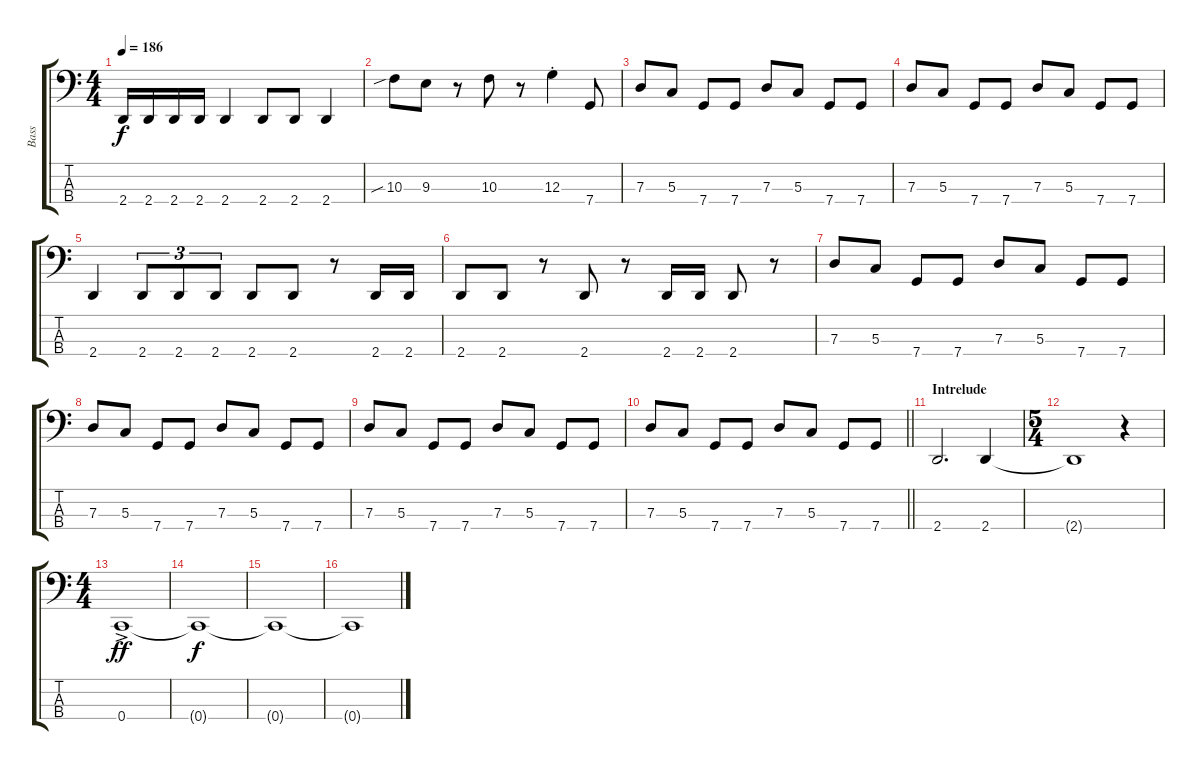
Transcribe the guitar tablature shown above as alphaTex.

\track ("Bass" "Bass") {instrument electricbasspick}
\staff {score tabs}
\tuning (F2 C2 G1 C1) {hide}
\ts (4 4)
\tempo 186
\clef f4
\ks c
2.4.16{dy f} 2.4.16 2.4.16 2.4.16 2.4.4 2.4.8 2.4.8 2.4.4 |
10.3{sib}.8 9.3.8 r.8 10.3.8 r.8 12.3{st}.4 7.4.8 |
7.3.8 5.3.8 7.4.8 7.4.8 7.3.8 5.3.8 7.4.8 7.4.8 |
7.3.8 5.3.8 7.4.8 7.4.8 7.3.8 5.3.8 7.4.8 7.4.8 |
2.4.4 2.4.8{tu (3 2)} 2.4.8{tu (3 2)} 2.4.8{tu (3 2)} 2.4.8 2.4.8 r.8 2.4.16 2.4.16 |
2.4.8 2.4.8 r.8 2.4.8 r.8 2.4.16 2.4.16 2.4.8 r.8 |
7.3.8 5.3.8 7.4.8 7.4.8 7.3.8 5.3.8 7.4.8 7.4.8 |
7.3.8 5.3.8 7.4.8 7.4.8 7.3.8 5.3.8 7.4.8 7.4.8 |
7.3.8 5.3.8 7.4.8 7.4.8 7.3.8 5.3.8 7.4.8 7.4.8 |
\barLineRight lightlight
7.3.8 5.3.8 7.4.8 7.4.8 7.3.8 5.3.8 7.4.8 7.4.8 |
\section ("" "Intrelude")
2.4.2{d} 2.4.4 |
\ts (5 4)
2.4{t}.1 r.4 |
\ts (4 4)
0.4{ac}.1{dy ff} |
0.4{t}.1{dy f} |
0.4{t}.1 |
0.4{t}.1
